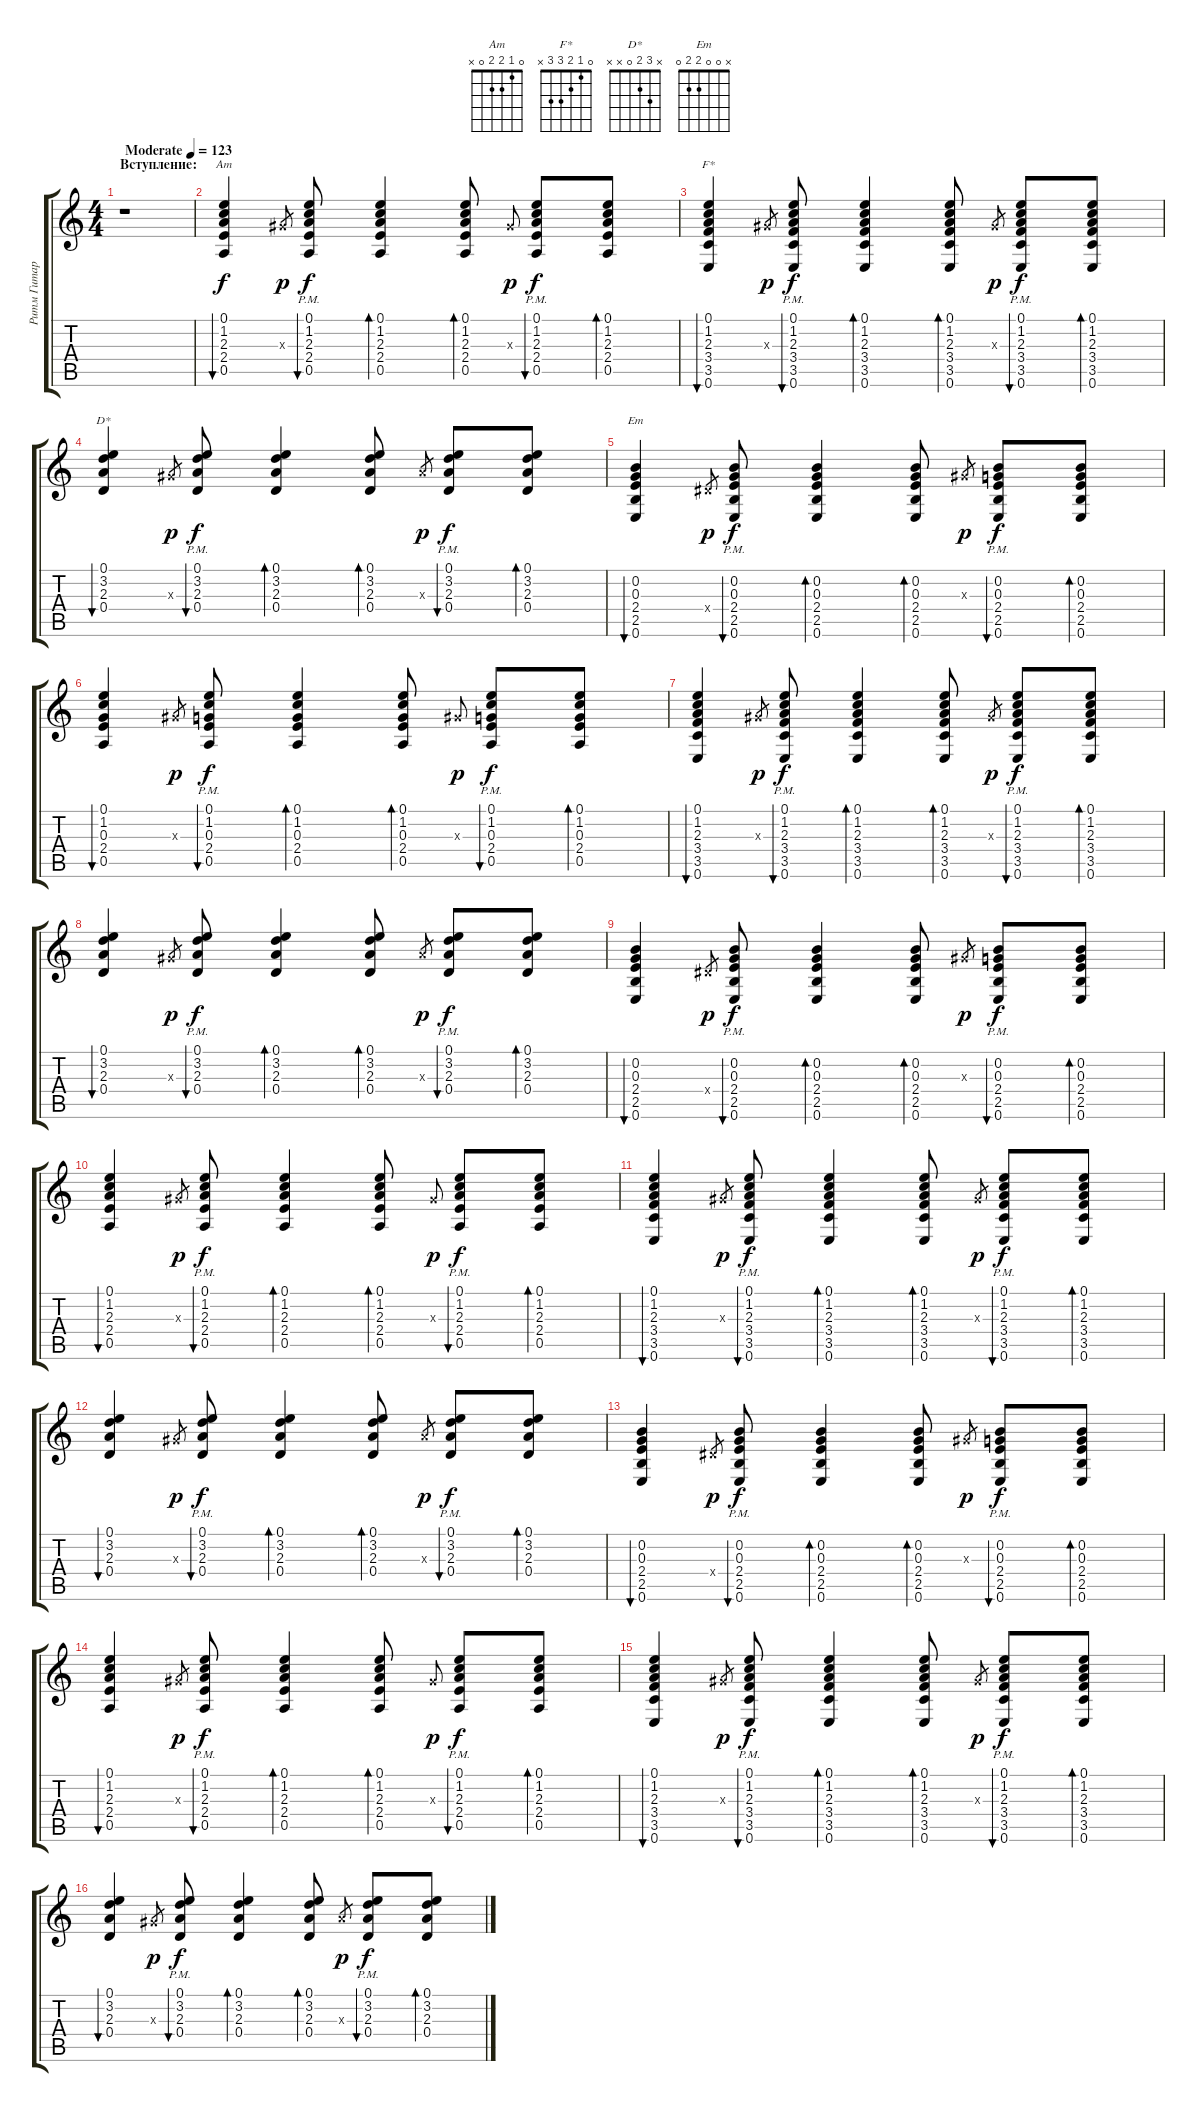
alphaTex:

\track ("Ритм Гитара" "Ритм Гитар") {instrument acousticguitarnylon}
\staff {score tabs}
\tuning (E4 B3 G3 D3 A2 E2) {hide}
\chord ("Am" 0 1 2 2 0 x)
\chord ("F*" 0 1 2 3 3 x)
\chord ("D*" x 3 2 0 x x)
\chord ("Em" x 0 0 2 2 0)
\ts (4 4)
\section ("" "Вступление:")
\tempo (123 "Moderate")
\clef g2
\ks c
r.1{dy f instrument acousticguitarnylon} |
(0.1 1.2 2.3 2.4 0.5).4{bu 120 ch "Am"} 1.3{x}.8{gr dy p} (0.1{pm} 1.2{pm} 2.3{pm} 2.4{pm} 0.5{pm}).8{bu 120 dy f} (0.1 1.2 2.3 2.4 0.5).4{bd 120} (0.1 1.2 2.3 2.4 0.5).8{bd 120} 1.3{x}.8{gr onbeat dy p} (0.1{pm} 1.2{pm} 2.3{pm} 2.4{pm} 0.5{pm}).8{bu 120 dy f} (0.1 1.2 2.3 2.4 0.5).8{bd 120} |
(0.1 1.2 2.3 3.4 3.5 0.6).4{bu 60 ch "F*"} 1.3{x}.8{gr dy p} (0.1{pm} 1.2{pm} 2.3{pm} 3.4{pm} 3.5{pm} 0.6{pm}).8{bu 60 dy f} (0.1 1.2 2.3 3.4 3.5 0.6).4{bd 60} (0.1 1.2 2.3 3.4 3.5 0.6).8{bd 60} 1.3{x}.8{gr dy p} (0.1{pm} 1.2{pm} 2.3{pm} 3.4{pm} 3.5{pm} 0.6{pm}).8{bu 60 dy f} (0.1 1.2 2.3 3.4 3.5 0.6).8{bd 60} |
(0.1 3.2 2.3 0.4).4{bu 60 ch "D*"} 1.3{x}.8{gr dy p} (0.1{pm} 3.2{pm} 2.3{pm} 0.4{pm}).8{bu 60 dy f} (0.1 3.2 2.3 0.4).4{bd 60} (0.1 3.2 2.3 0.4).8{bd 60} 2.3{x}.8{gr dy p} (0.1{pm} 3.2{pm} 2.3{pm} 0.4{pm}).8{bu 60 dy f} (0.1 3.2 2.3 0.4).8{bd 60} |
(0.2 0.3 2.4 2.5 0.6).4{bu 60 ch "Em"} 1.4{x}.8{gr dy p} (0.2{pm} 0.3{pm} 2.4{pm} 2.5{pm} 0.6{pm}).8{bu 60 dy f} (0.2 0.3 2.4 2.5 0.6).4{bd 60} (0.2 0.3 2.4 2.5 0.6).8{bd 60} 1.3{x}.8{gr dy p} (0.2{pm} 0.3{pm} 2.4{pm} 2.5{pm} 0.6{pm}).8{bu 60 dy f} (0.2 0.3 2.4 2.5 0.6).8{bd 60} |
(0.1 1.2 0.3 2.4 0.5).4{bu 120} 1.3{x}.8{gr dy p} (0.1{pm} 1.2{pm} 0.3{pm} 2.4{pm} 0.5{pm}).8{bu 120 dy f} (0.1 1.2 0.3 2.4 0.5).4{bd 120} (0.1 1.2 0.3 2.4 0.5).8{bd 120} 1.3{x}.8{gr onbeat dy p} (0.1{pm} 1.2{pm} 0.3{pm} 2.4{pm} 0.5{pm}).8{bu 120 dy f} (0.1 1.2 0.3 2.4 0.5).8{bd 120} |
(0.1 1.2 2.3 3.4 3.5 0.6).4{bu 60} 1.3{x}.8{gr dy p} (0.1{pm} 1.2{pm} 2.3{pm} 3.4{pm} 3.5{pm} 0.6{pm}).8{bu 60 dy f} (0.1 1.2 2.3 3.4 3.5 0.6).4{bd 60} (0.1 1.2 2.3 3.4 3.5 0.6).8{bd 60} 1.3{x}.8{gr dy p} (0.1{pm} 1.2{pm} 2.3{pm} 3.4{pm} 3.5{pm} 0.6{pm}).8{bu 60 dy f} (0.1 1.2 2.3 3.4 3.5 0.6).8{bd 60} |
(0.1 3.2 2.3 0.4).4{bu 60} 1.3{x}.8{gr dy p} (0.1{pm} 3.2{pm} 2.3{pm} 0.4{pm}).8{bu 60 dy f} (0.1 3.2 2.3 0.4).4{bd 60} (0.1 3.2 2.3 0.4).8{bd 60} 2.3{x}.8{gr dy p} (0.1{pm} 3.2{pm} 2.3{pm} 0.4{pm}).8{bu 60 dy f} (0.1 3.2 2.3 0.4).8{bd 60} |
(0.2 0.3 2.4 2.5 0.6).4{bu 60} 1.4{x}.8{gr dy p} (0.2{pm} 0.3{pm} 2.4{pm} 2.5{pm} 0.6{pm}).8{bu 60 dy f} (0.2 0.3 2.4 2.5 0.6).4{bd 60} (0.2 0.3 2.4 2.5 0.6).8{bd 60} 1.3{x}.8{gr dy p} (0.2{pm} 0.3{pm} 2.4{pm} 2.5{pm} 0.6{pm}).8{bu 60 dy f} (0.2 0.3 2.4 2.5 0.6).8{bd 60} |
(0.1 1.2 2.3 2.4 0.5).4{bu 120} 1.3{x}.8{gr dy p} (0.1{pm} 1.2{pm} 2.3{pm} 2.4{pm} 0.5{pm}).8{bu 120 dy f} (0.1 1.2 2.3 2.4 0.5).4{bd 120} (0.1 1.2 2.3 2.4 0.5).8{bd 120} 1.3{x}.8{gr onbeat dy p} (0.1{pm} 1.2{pm} 2.3{pm} 2.4{pm} 0.5{pm}).8{bu 120 dy f} (0.1 1.2 2.3 2.4 0.5).8{bd 120} |
(0.1 1.2 2.3 3.4 3.5 0.6).4{bu 60} 1.3{x}.8{gr dy p} (0.1{pm} 1.2{pm} 2.3{pm} 3.4{pm} 3.5{pm} 0.6{pm}).8{bu 60 dy f} (0.1 1.2 2.3 3.4 3.5 0.6).4{bd 60} (0.1 1.2 2.3 3.4 3.5 0.6).8{bd 60} 1.3{x}.8{gr dy p} (0.1{pm} 1.2{pm} 2.3{pm} 3.4{pm} 3.5{pm} 0.6{pm}).8{bu 60 dy f} (0.1 1.2 2.3 3.4 3.5 0.6).8{bd 60} |
(0.1 3.2 2.3 0.4).4{bu 60} 1.3{x}.8{gr dy p} (0.1{pm} 3.2{pm} 2.3{pm} 0.4{pm}).8{bu 60 dy f} (0.1 3.2 2.3 0.4).4{bd 60} (0.1 3.2 2.3 0.4).8{bd 60} 2.3{x}.8{gr dy p} (0.1{pm} 3.2{pm} 2.3{pm} 0.4{pm}).8{bu 60 dy f} (0.1 3.2 2.3 0.4).8{bd 60} |
(0.2 0.3 2.4 2.5 0.6).4{bu 60} 1.4{x}.8{gr dy p} (0.2{pm} 0.3{pm} 2.4{pm} 2.5{pm} 0.6{pm}).8{bu 60 dy f} (0.2 0.3 2.4 2.5 0.6).4{bd 60} (0.2 0.3 2.4 2.5 0.6).8{bd 60} 1.3{x}.8{gr dy p} (0.2{pm} 0.3{pm} 2.4{pm} 2.5{pm} 0.6{pm}).8{bu 60 dy f} (0.2 0.3 2.4 2.5 0.6).8{bd 60} |
(0.1 1.2 2.3 2.4 0.5).4{bu 120} 1.3{x}.8{gr dy p} (0.1{pm} 1.2{pm} 2.3{pm} 2.4{pm} 0.5{pm}).8{bu 120 dy f} (0.1 1.2 2.3 2.4 0.5).4{bd 120} (0.1 1.2 2.3 2.4 0.5).8{bd 120} 1.3{x}.8{gr onbeat dy p} (0.1{pm} 1.2{pm} 2.3{pm} 2.4{pm} 0.5{pm}).8{bu 120 dy f} (0.1 1.2 2.3 2.4 0.5).8{bd 120} |
(0.1 1.2 2.3 3.4 3.5 0.6).4{bu 60} 1.3{x}.8{gr dy p} (0.1{pm} 1.2{pm} 2.3{pm} 3.4{pm} 3.5{pm} 0.6{pm}).8{bu 60 dy f} (0.1 1.2 2.3 3.4 3.5 0.6).4{bd 60} (0.1 1.2 2.3 3.4 3.5 0.6).8{bd 60} 1.3{x}.8{gr dy p} (0.1{pm} 1.2{pm} 2.3{pm} 3.4{pm} 3.5{pm} 0.6{pm}).8{bu 60 dy f} (0.1 1.2 2.3 3.4 3.5 0.6).8{bd 60} |
(0.1 3.2 2.3 0.4).4{bu 60} 1.3{x}.8{gr dy p} (0.1{pm} 3.2{pm} 2.3{pm} 0.4{pm}).8{bu 60 dy f} (0.1 3.2 2.3 0.4).4{bd 60} (0.1 3.2 2.3 0.4).8{bd 60} 2.3{x}.8{gr dy p} (0.1{pm} 3.2{pm} 2.3{pm} 0.4{pm}).8{bu 60 dy f} (0.1 3.2 2.3 0.4).8{bd 60}
